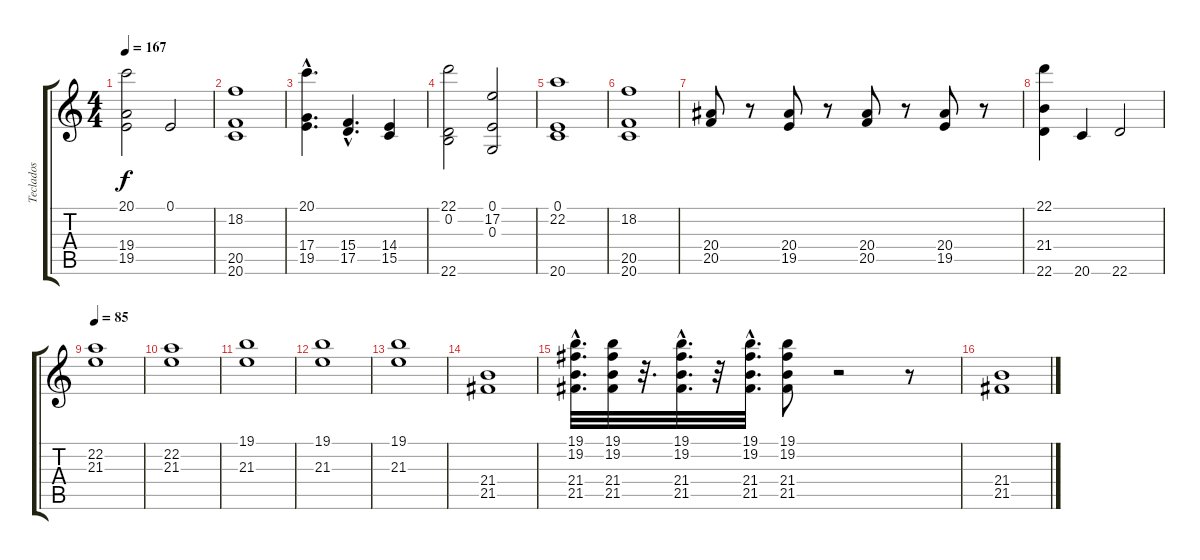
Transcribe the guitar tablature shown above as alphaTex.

\track ("Teclados" "Teclados") {instrument stringensemble1}
\staff {score tabs}
\tuning (E4 B3 G3 D3 A2 E2) {hide}
\ts (4 4)
\tempo 167
\clef g2
\ks c
(20.1 19.4 19.5).2{dy f} 0.1.2 |
(18.2 20.5 20.6).1 |
(20.1{hac} 17.4{hac} 19.5{hac}).4{d} (15.4{hac} 17.5{hac}).4{d} (14.4 15.5).4 |
(22.1 0.2 22.6).2 (0.1 17.2 0.3).2 |
(0.1 22.2 20.6).1 |
(18.2 20.5 20.6).1 |
(20.4 20.5).8 r.8 (20.4 19.5).8 r.8 (20.4 20.5).8 r.8 (20.4 19.5).8 r.8 |
(22.1 21.4 22.6).4 20.6.4 22.6.2 |
\tempo 85
(22.2 21.3).1 |
(22.2 21.3).1 |
(19.1 21.3).1 |
(19.1 21.3).1 |
(19.1 21.3).1 |
(21.4 21.5).1 |
(19.1{hac} 19.2{hac} 21.4{hac} 21.5{hac}).32{d} (19.1 19.2 21.4 21.5).32 r.32{d} (19.1{hac} 19.2{hac} 21.4{hac} 21.5{hac}).32{d} r.32 (19.1{hac} 19.2{hac} 21.4{hac} 21.5{hac}).32{d} (19.1 19.2 21.4 21.5).8 r.2 r.8 |
(21.4 21.5).1
